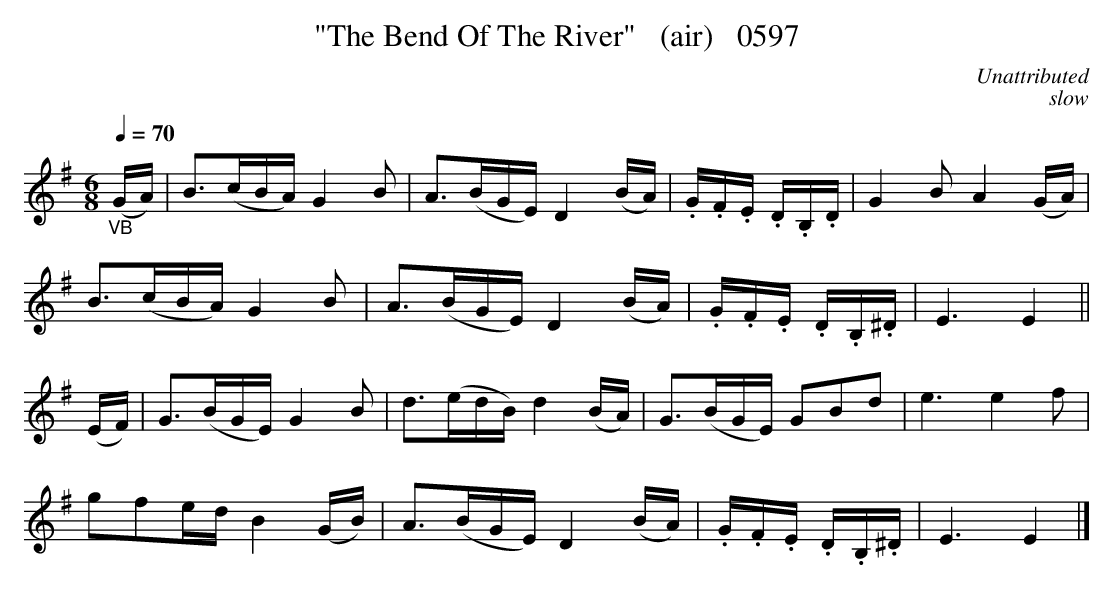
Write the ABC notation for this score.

X:1
T:"The Bend Of The River"   (air)   0597
C:Unattributed
C:slow
Q:1/4=70
BRENNAN June 2003 (HTTP://WWW.SOSYOURMOM.COM)
M:6/8
L:1/8
K:G
"_VB"(G/2A/2)|B3/2(c/2B/2A/2) G2B|A3/2(B/2G/2E/2) D2(B/2A/2)|.G/2.F/2.E/2 .D/2.B,/2.D/2|G2B A2(G/2A/2)|
B3/2(c/2B/2A/2) G2B|A3/2(B/2G/2E/2) D2(B/2A/2)|.G/2.F/2.E/2 .D/2.B,/2.^D/2|E3E2||
(E/2F/2)|G3/2(B/2G/2E/2) G2B|d3/2(e/2d/2B/2) d2(B/2A/2)|G3/2(B/2G/2E/2) GBd|e3e2f|
gfe/2d/2 B2(G/2B/2)|A3/2(B/2G/2E/2) D2(B/2A/2)|.G/2.F/2.E/2 .D/2.B,/2.^D/2|E3E2|]
